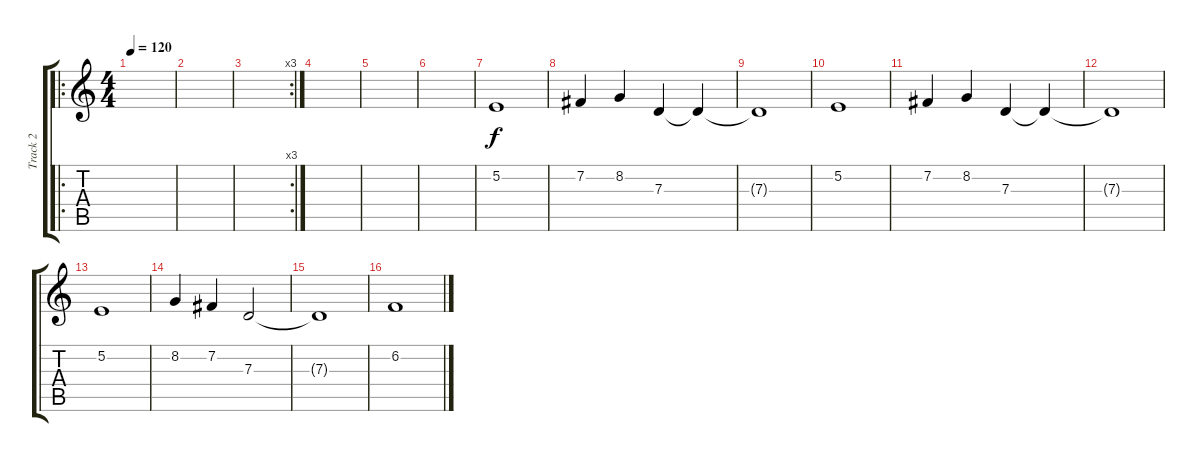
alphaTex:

\track ("Track 2" "Track 2") {instrument flute}
\staff {score tabs}
\tuning (E4 B3 G3 D3 A2 E2) {hide}
\ro
\ts (4 4)
\tempo 120
\clef g2
\ks c
|
|
\rc 3
|
|
|
|
5.2.1 |
7.2.4 8.2.4 7.3.4 7.3{t}.4 |
7.3{t}.1 |
5.2.1 |
7.2.4 8.2.4 7.3.4 7.3{t}.4 |
7.3{t}.1 |
5.2.1 |
8.2.4 7.2.4 7.3.2 |
7.3{t}.1 |
6.2.1
